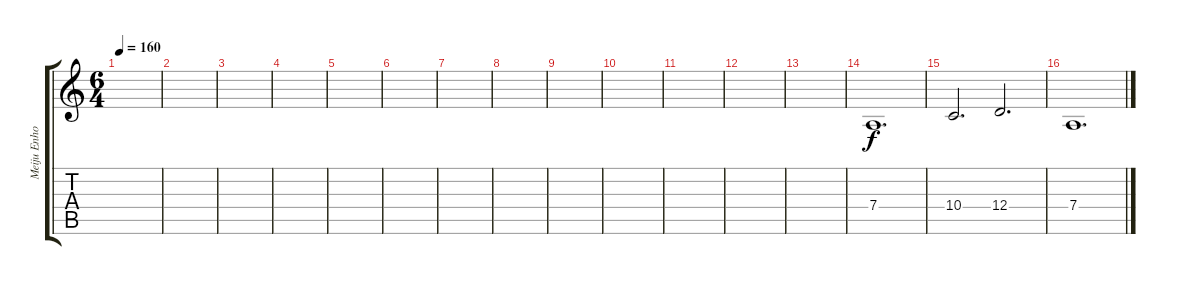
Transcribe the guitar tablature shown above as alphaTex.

\track ("Meiju Enho" "Meiju Enho") {instrument oboe}
\staff {score tabs}
\tuning (E4 B3 G3 D3 A2 E2) {hide}
\ts (6 4)
\tempo 160
\clef g2
\ks c
|
|
|
|
|
|
|
|
|
|
|
|
|
7.4.1{d} |
10.4.2{d} 12.4.2{d} |
7.4.1{d}
